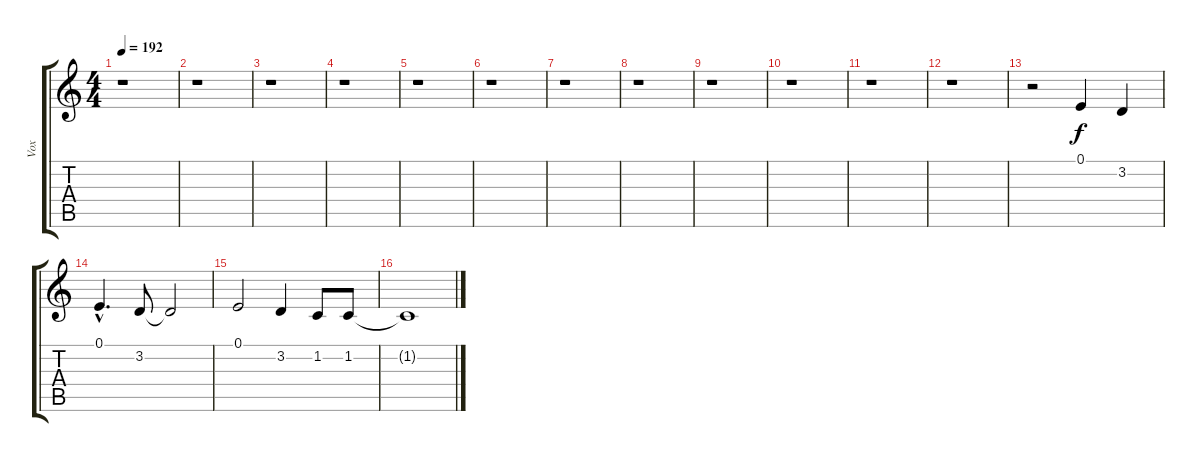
\track ("Vox" "Vox") {instrument clarinet}
\staff {score tabs}
\tuning (E4 B3 G3 D3 A2 E2) {hide}
\ts (4 4)
\tempo 192
\clef g2
\ks c
r.1{dy f} |
r.1 |
r.1 |
r.1 |
r.1 |
r.1 |
r.1 |
r.1 |
r.1 |
r.1 |
r.1 |
r.1 |
r.2 0.1.4 3.2.4 |
0.1{hac}.4{d} 3.2.8 3.2{t}.2 |
0.1.2 3.2.4 1.2.8 1.2.8 |
1.2{t}.1
